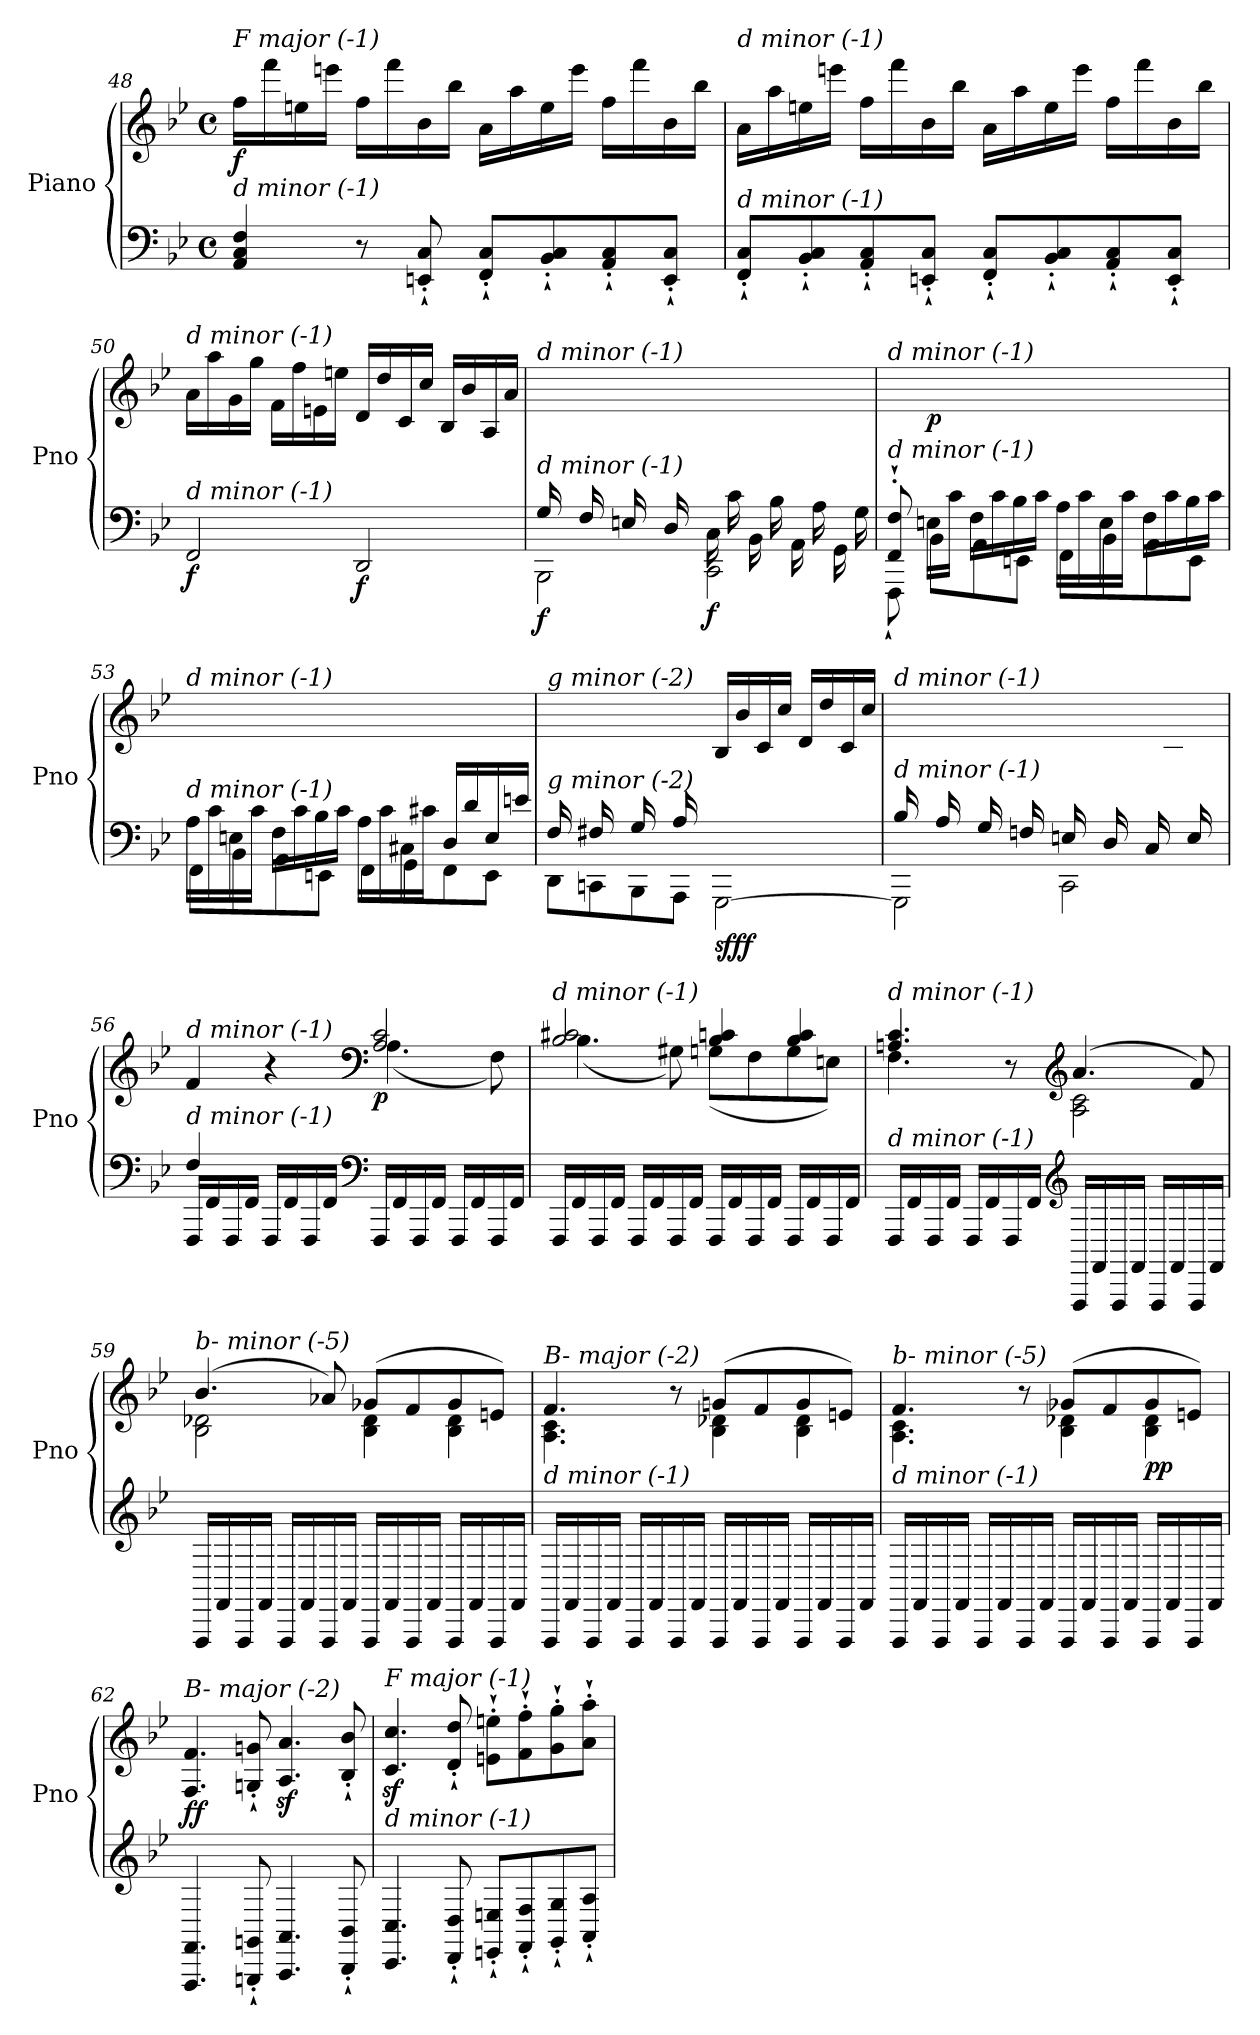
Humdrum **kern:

**kern	**kern	**dynam
*part1	*part1	*part1
*staff2	*staff1	*staff1/2
*I"Piano	*	*
*I'Pno	*	*
!!LO:LB:g=z
*clefF4	*clefG2	*
*k[b-e-]	*k[b-e-]	*
*M4/4	*M4/4	*
*met(c)	*met(c)	*
=48	=48	=48
!	!LO:TX:i:t=F major (-1)	!
!LO:TX:i:t=d minor (-1)	!	!
!	!	!LO:DY:b
4AA/ 4C/ 4F/	16ff\LL	f
.	16fff\	.
.	16een\	.
.	16eeen\JJ	.
8r	16ff\LL	.
.	16fff\	.
8EEn/'` 8C/'`	16b-\	.
.	16bb-\JJ	.
8FF/'` 8C/'`L	16a\LL	.
.	16aa\	.
8BB-/'` 8C/'`	16ee\	.
.	16eee\JJ	.
8AA/'` 8C/'`	16ff\LL	.
.	16fff\	.
8EE/'` 8C/'`J	16b-\	.
.	16bb-\JJ	.
=49	=49	=49
!	!LO:TX:i:t=d minor (-1)	!
!LO:TX:i:t=d minor (-1)	!	!
8FF/'` 8C/'`L	16a\LL	.
.	16aa\	.
8BB-/'` 8C/'`	16een\	.
.	16eeen\JJ	.
8AA/'` 8C/'`	16ff\LL	.
.	16fff\	.
8EEn/'` 8C/'`J	16b-\	.
.	16bb-\JJ	.
8FF/'` 8C/'`L	16a\LL	.
.	16aa\	.
8BB-/'` 8C/'`	16ee\	.
.	16eee\JJ	.
8AA/'` 8C/'`	16ff\LL	.
.	16fff\	.
8EE/'` 8C/'`J	16b-\	.
.	16bb-\JJ	.
!!LO:LB:g=z
=50	=50	=50
!	!LO:TX:i:t=d minor (-1)	!
!LO:TX:i:t=d minor (-1)	!	!
!	!	!LO:DY:b=2
2FF/	16a\LL	f
.	16aa\	.
.	16g\	.
.	16gg\JJ	.
.	16f\LL	.
.	16ff\	.
.	16en\	.
.	16een\JJ	.
!	!	!LO:DY:b=2
2DD/	16d/LL	f
.	16dd/	.
.	16c/	.
.	16cc/JJ	.
.	16B-/LL	.
.	16b-/	.
.	16A/	.
.	16a/JJ	.
!!LO:LB:g=z
=51	=51	=51
*^	*	*
!	!	!LO:TX:i:t=d minor (-1)	!
!LO:TX:i:t=d minor (-1)	!	!	!
!	!	!	!LO:DY:b=2
16G/LL	2BBB-\	16ryy	f
16ryy	.	16g\	.
16F/	.	16ryy	.
16ryy	.	16f\JJ	.
16En/LL	.	16ryy	.
16ryy	.	16en\	.
16D/	.	16ryy	.
16ryy	.	16d\JJ	.
!	!	!	!LO:DY:b=2
16C\LL	2CC\	2ryy	f
16c\	.	.	.
16BB-\	.	.	.
16B-\JJ	.	.	.
16AA\LL	.	.	.
16A\	.	.	.
16GG\	.	.	.
16G\JJ	.	.	.
=52	=52	=52	=52
!	!	!LO:TX:i:t=d minor (-1)	!
!LO:TX:i:t=d minor (-1)	!	!	!
8FF/'` 8F/'`	8FFF`\	8ryy	.
!	!	!	!LO:DY:b
16En\LL	8BB-\L	2..ryy	p
16c\JJ	.	.	.
16F\LL	8AA\	.	.
16c\	.	.	.
16B-\	8EEn\J	.	.
16c\JJ	.	.	.
16A\LL	8FF\L	.	.
16c\	.	.	.
16E\	8BB-\	.	.
16c\JJ	.	.	.
16F\LL	8AA\	.	.
16c\	.	.	.
16B-\	8EE\J	.	.
16c\JJ	.	.	.
!!LO:PB:g=z
=53	=53	=53	=53
!	!	!LO:TX:i:t=d minor (-1)	!
!LO:TX:i:t=d minor (-1)	!	!	!
!	!	!	!LO:DY:b
16A\LL	8FF\L	1ryy	other-dynamics
16c\	.	.	.
16En\	8BB-\	.	.
16c\JJ	.	.	.
16F\LL	8AA\	.	.
16c\	.	.	.
16B-\	8EEn\J	.	.
16c\JJ	.	.	.
16A\LL	8FF\L	.	.
16c\	.	.	.
16C#X\	8GG\	.	.
16c#X\JJ	.	.	.
16D/LL	8FF\	.	.
16d/	.	.	.
16E/	8EE\J	.	.
16en/JJ	.	.	.
!!LO:PB:g=z
=54	=54	=54	=54
!	!	!LO:TX:i:t=g minor (-2)	!
!LO:TX:i:t=g minor (-2)	!	!	!
16F/LL	8DD\L	16ryy	.
16ryy	.	16f\	.
16F#X/	8CCn\	16ryy	.
16ryy	.	16f#X\JJ	.
16G/LL	8BBB-\	16ryy	.
16ryy	.	16g\	.
16A/	8AAA\J	16ryy	.
2ryy	.	16a\JJ	.
!	!	!	!LO:DY:b=2
!	!	!	!LO:DY:n=1:b
.	[2GGG\	16B-/LL	sf ff
.	.	16b-/	.
.	.	16c/	.
.	.	16cc/JJ	.
.	.	16d/LL	.
.	.	16dd/	.
.	.	16c/	.
16ryy	.	16cc/JJ	.
=55	=55	=55	=55
!	!	!LO:TX:i:t=d minor (-1)	!
!LO:TX:i:t=d minor (-1)	!	!	!
16B-/LL	2GGG\]	16ryy	.
16ryy	.	16b-\	.
16A/	.	16ryy	.
16ryy	.	16a\JJ	.
16G/LL	.	16ryy	.
16ryy	.	16g\	.
16Fn/	.	16ryy	.
16ryy	.	16fn\JJ	.
16En/LL	2CC\	16ryy	.
16ryy	.	16en\	.
16D/	.	16ryy	.
16ryy	.	16d\JJ	.
16C/LL	.	16ryy	.
16ryy	.	16c\	.
16E/	.	16ryy	.
16ryy	.	16e\JJ	.
!!LO:LB:g=z
=56	=56	=56	=56
*	*	*^	*
!	!	!LO:TX:i:t=d minor (-1)	!	!
!LO:TX:i:t=d minor (-1)	!	!	!	!
4F/	16FFF/LL	4f/	4ryy	.
.	16FF/	.	.	.
.	16FFF/	.	.	.
.	16FF/JJ	.	.	.
4ryy	16FFF/LL	4r	4ryy	.
.	16FF/	.	.	.
.	16FFF/	.	.	.
.	16FF/JJ	.	.	.
*clefF4	*	*clefF4	*	*
!	!	!	!	!LO:DY:b
2ryy	16FFF/LL	2A/ 2c/	(<4.A\	p
.	16FF/	.	.	.
.	16FFF/	.	.	.
.	16FF/JJ	.	.	.
.	16FFF/LL	.	.	.
.	16FF/	.	.	.
.	16FFF/	.	8F\)	.
.	16FF/JJ	.	.	.
!!LO:LB:g=z	!!
=57	=57	=57	=57	=57
!	!	!LO:TX:i:t=d minor (-1)	!	!
!LO:TX:i:t=d minor (-1)	!	!	!	!
*v	*v	*	*	*
16FFF/LL	2B-/ 2c#Xi/	(<4.B-\	.
16FF/	.	.	.
16FFF/	.	.	.
16FF/JJ	.	.	.
16FFF/LL	.	.	.
16FF/	.	.	.
16FFF/	.	8G#Xi\)	.
16FF/JJ	.	.	.
16FFF/LL	4B-/ 4c/	(<8G\L	.
16FF/	.	.	.
16FFF/	.	8F\	.
16FF/JJ	.	.	.
16FFF/LL	4B-/ 4c/	8G\	.
16FF/	.	.	.
16FFF/	.	8En\J)	.
16FF/JJ	.	.	.
=58	=58	=58	=58
*^	*	*	*
!	!	!LO:TX:i:t=d minor (-1)	!	!
!LO:TX:i:t=d minor (-1)	!	!	!	!
4.ryy	16FFF/LL	4.An/ 4.c/	4.F\	.
.	16FF/	.	.	.
.	16FFF/	.	.	.
.	16FF/JJ	.	.	.
.	16FFF/LL	.	.	.
.	16FF/	.	.	.
8ryy	16FFF/	8r	8ryy	.
.	16FF/JJ	.	.	.
*clefG2	*	*clefG2	*	*
2ryy	16FFF/LL	(>4.a/	2A\ 2c\	.
.	16FF/	.	.	.
.	16FFF/	.	.	.
.	16FF/JJ	.	.	.
.	16FFF/LL	.	.	.
.	16FF/	.	.	.
.	16FFF/	8f/)	.	.
.	16FF/JJ	.	.	.
!!LO:LB:g=z	!!
=59	=59	=59	=59	=59
!	!	!LO:TX:i:t=b- minor (-5)	!	!
!LO:TX:i:t=d minor (-1)	!	!	!	!
*v	*v	*	*	*
16FFF/LL	(>4.b-/	2B-\ 2d-X\	.
16FF/	.	.	.
16FFF/	.	.	.
16FF/JJ	.	.	.
16FFF/LL	.	.	.
16FF/	.	.	.
16FFF/	8a-X/)	.	.
16FF/JJ	.	.	.
!	!	!	!LO:DY:b
16FFF/LL	(>8g-X/L	4B-\ 4d-\	other-dynamics
16FF/	.	.	.
16FFF/	8f/	.	.
16FF/JJ	.	.	.
16FFF/LL	8g-/	4B-\ 4d-\	.
16FF/	.	.	.
16FFF/	8en/J)	.	.
16FF/JJ	.	.	.
!!LO:LB:g=z	!!
=60	=60	=60	=60
*^	*	*	*
!	!	!LO:TX:i:t=B- major (-2)	!	!
!LO:TX:i:t=d minor (-1)	!	!	!	!
4.ryy	16FFF/LL	4.f/	4.A\ 4.c\	.
.	16FF/	.	.	.
.	16FFF/	.	.	.
.	16FF/JJ	.	.	.
.	16FFF/LL	.	.	.
.	16FF/	.	.	.
8ryy	16FFF/	8r	8ryy	.
.	16FF/JJ	.	.	.
2ryy	16FFF/LL	(>8gn/L	4B-\ 4d-X\	.
.	16FF/	.	.	.
.	16FFF/	8f/	.	.
.	16FF/JJ	.	.	.
.	16FFF/LL	8g/	4B-\ 4d-\	.
.	16FF/	.	.	.
.	16FFF/	8en/J)	.	.
.	16FF/JJ	.	.	.
=61	=61	=61	=61	=61
!	!	!LO:TX:i:t=b- minor (-5)	!	!
!LO:TX:i:t=d minor (-1)	!	!	!	!
4.ryy	16FFF/LL	4.f/	4.A\ 4.c\	.
.	16FF/	.	.	.
.	16FFF/	.	.	.
.	16FF/JJ	.	.	.
.	16FFF/LL	.	.	.
.	16FF/	.	.	.
8ryy	16FFF/	8r	8ryy	.
.	16FF/JJ	.	.	.
2ryy	16FFF/LL	(>8g-X/L	4B-\ 4d-X\	.
.	16FF/	.	.	.
.	16FFF/	8f/	.	.
.	16FF/JJ	.	.	.
!	!	!	!	!LO:DY:b
.	16FFF/LL	8g-/	4B-\ 4d-\	pp
.	16FF/	.	.	.
.	16FFF/	8en/J)	.	.
.	16FF/JJ	.	.	.
*	*	*v	*v	*
=62	=62	=62	=62
!	!	!LO:TX:i:t=B- major (-2)	!
!LO:TX:i:t=d minor (-1)	!	!	!
!	!	!	!LO:DY:b
*v	*v	*	*
4.FFF/ 4.FF/	4.F/ 4.f/	ff
8GGGn/'` 8GGn/'`	8Gn/'` 8gn/'`	.
4.AAA/ 4.AA/	4.A/z< 4.a/z<	.
8BBB-/'` 8BB-/'`	8B-/'` 8b-/'`	.
!!LO:LB:g=z
=63	=63	=63
!	!LO:TX:i:t=F major (-1)	!
!LO:TX:i:t=d minor (-1)	!	!
4.CC/ 4.C/	4.c/z< 4.cc/z<	.
8DD/'` 8D/'`	8d/'` 8dd/'`	.
8EEn/'` 8En/'`L	8en\'` 8een\'`L	.
8FF/'` 8F/'`	8f\'` 8ff\'`	.
8GG/'` 8G/'`	8g\'` 8gg\'`	.
8AA/'` 8A/'`J	8a\'` 8aa\'`J	.
=	=	=
*-	*-	*-
